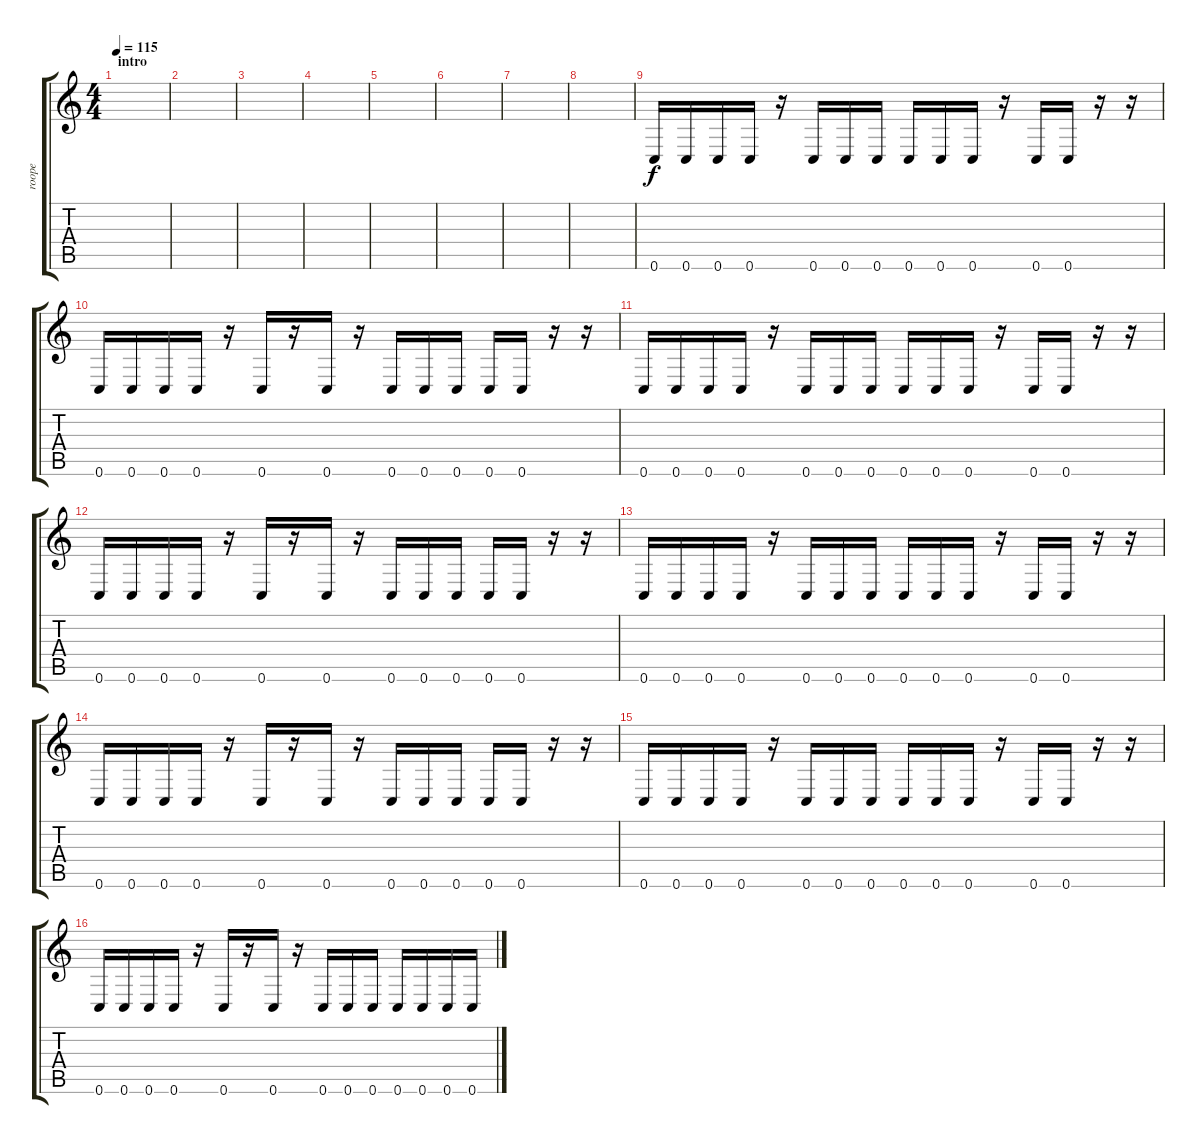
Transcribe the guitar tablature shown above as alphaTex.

\track ("roope" "roope") {instrument distortionguitar}
\staff {score tabs}
\tuning (D4 A3 F3 C3 G2 C2) {hide}
\ts (4 4)
\section ("" "intro")
\tempo 115
\clef g2
\ks c
|
|
|
|
|
|
|
|
0.6.16 0.6.16 0.6.16 0.6.16 r.16 0.6.16 0.6.16 0.6.16 0.6.16 0.6.16 0.6.16 r.16 0.6.16 0.6.16 r.16 r.16 |
0.6.16 0.6.16 0.6.16 0.6.16 r.16 0.6.16 r.16 0.6.16 r.16 0.6.16 0.6.16 0.6.16 0.6.16 0.6.16 r.16 r.16 |
0.6.16 0.6.16 0.6.16 0.6.16 r.16 0.6.16 0.6.16 0.6.16 0.6.16 0.6.16 0.6.16 r.16 0.6.16 0.6.16 r.16 r.16 |
0.6.16 0.6.16 0.6.16 0.6.16 r.16 0.6.16 r.16 0.6.16 r.16 0.6.16 0.6.16 0.6.16 0.6.16 0.6.16 r.16 r.16 |
0.6.16 0.6.16 0.6.16 0.6.16 r.16 0.6.16 0.6.16 0.6.16 0.6.16 0.6.16 0.6.16 r.16 0.6.16 0.6.16 r.16 r.16 |
0.6.16 0.6.16 0.6.16 0.6.16 r.16 0.6.16 r.16 0.6.16 r.16 0.6.16 0.6.16 0.6.16 0.6.16 0.6.16 r.16 r.16 |
0.6.16 0.6.16 0.6.16 0.6.16 r.16 0.6.16 0.6.16 0.6.16 0.6.16 0.6.16 0.6.16 r.16 0.6.16 0.6.16 r.16 r.16 |
0.6.16 0.6.16 0.6.16 0.6.16 r.16 0.6.16 r.16 0.6.16 r.16 0.6.16 0.6.16 0.6.16 0.6.16 0.6.16 0.6.16 0.6.16
